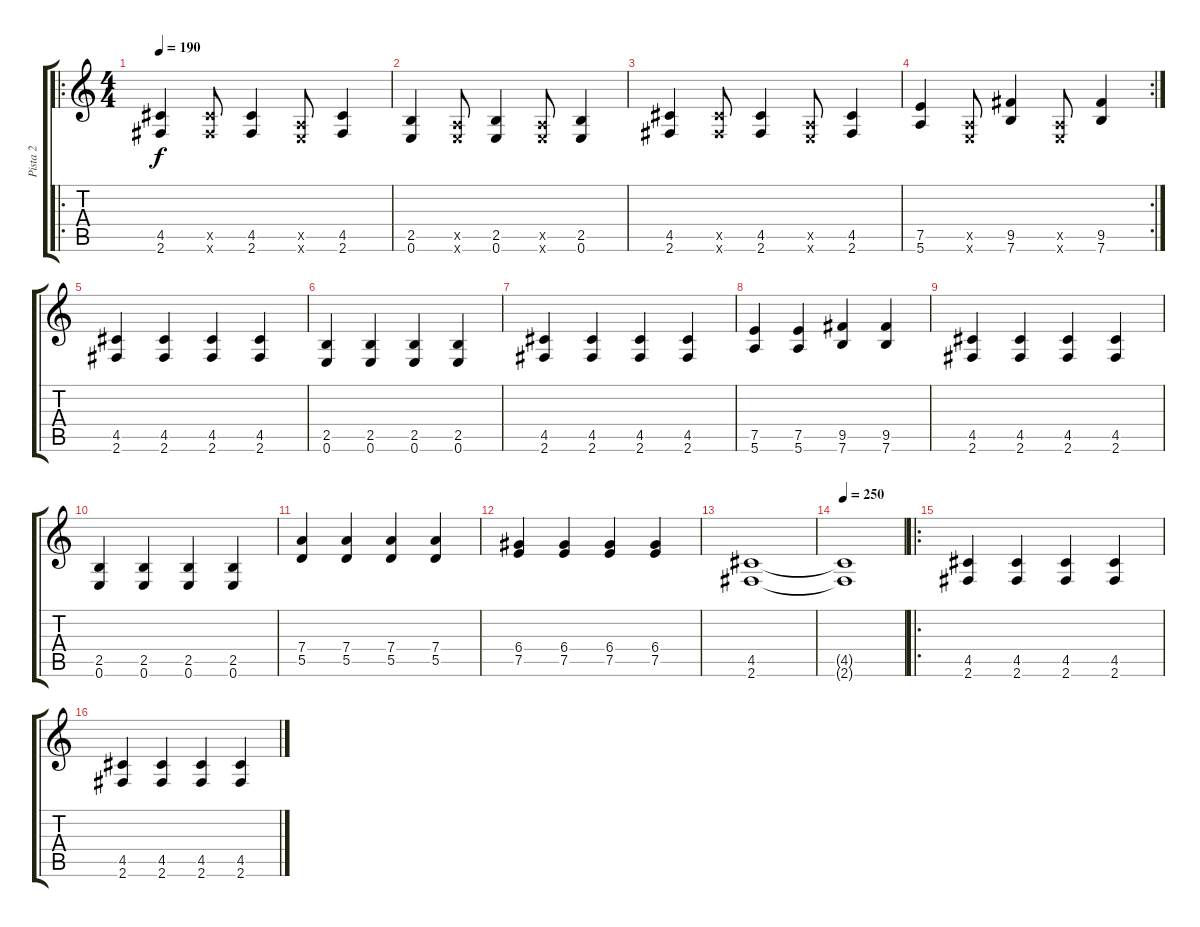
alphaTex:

\track ("Pista 2" "Pista 2") {instrument distortionguitar}
\staff {score tabs}
\tuning (E4 B3 G3 D3 A2 E2) {hide}
\ro
\ts (4 4)
\tempo 190
\clef g2
\ks c
(4.5 2.6).4{dy f} (4.5{x} 2.6{x}).8 (4.5 2.6).4 (0.5{x} 0.6{x}).8 (4.5 2.6).4 |
(2.5 0.6).4 (0.5{x} 0.6{x}).8 (2.5 0.6).4 (0.5{x} 0.6{x}).8 (2.5 0.6).4 |
(4.5 2.6).4 (4.5{x} 2.6{x}).8 (4.5 2.6).4 (0.5{x} 0.6{x}).8 (4.5 2.6).4 |
\rc 2
(7.5 5.6).4 (0.5{x} 0.6{x}).8 (9.5 7.6).4 (0.5{x} 0.6{x}).8 (9.5 7.6).4 |
(4.5 2.6).4 (4.5 2.6).4 (4.5 2.6).4 (4.5 2.6).4 |
(2.5 0.6).4 (2.5 0.6).4 (2.5 0.6).4 (2.5 0.6).4 |
(4.5 2.6).4 (4.5 2.6).4 (4.5 2.6).4 (4.5 2.6).4 |
(7.5 5.6).4 (7.5 5.6).4 (9.5 7.6).4 (9.5 7.6).4 |
(4.5 2.6).4 (4.5 2.6).4 (4.5 2.6).4 (4.5 2.6).4 |
(2.5 0.6).4 (2.5 0.6).4 (2.5 0.6).4 (2.5 0.6).4 |
(7.4 5.5).4 (7.4 5.5).4 (7.4 5.5).4 (7.4 5.5).4 |
(6.4 7.5).4 (6.4 7.5).4 (6.4 7.5).4 (6.4 7.5).4 |
(4.5 2.6).1 |
\tempo 250
(4.5{t} 2.6{t}).1 |
\ro
(4.5 2.6).4 (4.5 2.6).4 (4.5 2.6).4 (4.5 2.6).4 |
(4.5 2.6).4 (4.5 2.6).4 (4.5 2.6).4 (4.5 2.6).4
